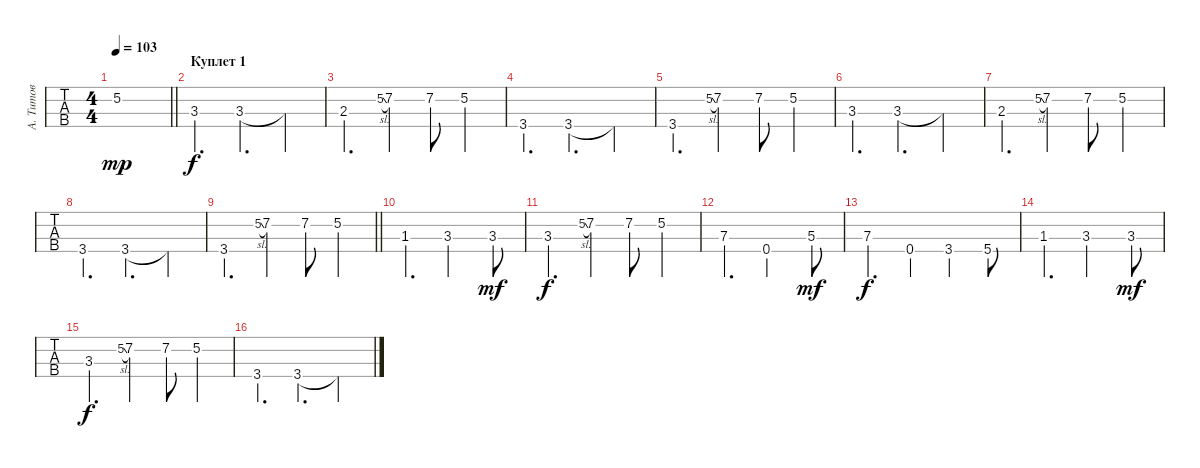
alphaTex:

\track ("А. Титов" "А. Титов") {instrument fretlessbass}
\staff {tabs}
\tuning (G2 D2 A1 E1) {hide}
\ts (4 4)
\tempo 103
\clef f4
\barLineRight lightlight
\ks c
5.2{t}.1{dy mp} |
\section ("" "Куплет 1")
3.3.4{d dy f} 3.3.4{d} 3.3{t}.4 |
2.3.4{d} 5.2{sl}.8{gr} 7.2{st}.4 7.2.8 5.2.4 |
3.4.4{d} 3.4.4{d} 3.4{t}.4 |
3.4.4{d} 5.2{sl}.8{gr} 7.2{st}.4 7.2.8 5.2.4 |
3.3.4{d} 3.3.4{d} 3.3{t}.4 |
2.3.4{d} 5.2{sl}.8{gr} 7.2{st}.4 7.2.8 5.2.4 |
3.4.4{d} 3.4.4{d} 3.4{t}.4 |
\barLineRight lightlight
3.4.4{d} 5.2{sl}.8{gr} 7.2{st}.4 7.2.8 5.2.4 |
1.3.4{d} 3.3.2 3.3{st}.8{dy mf} |
3.3.4{d dy f} 5.2{sl}.8{gr} 7.2{st}.4 7.2.8 5.2.4 |
7.3.4{d} 0.4.2 5.3{st}.8{dy mf} |
7.3.4{d dy f} 0.4.4 3.4.4 5.4.8 |
1.3.4{d} 3.3.2 3.3{st}.8{dy mf} |
3.3.4{d dy f} 5.2{sl}.8{gr} 7.2{st}.4 7.2.8 5.2.4 |
3.4.4{d} 3.4.4{d} 3.4{t}.4
